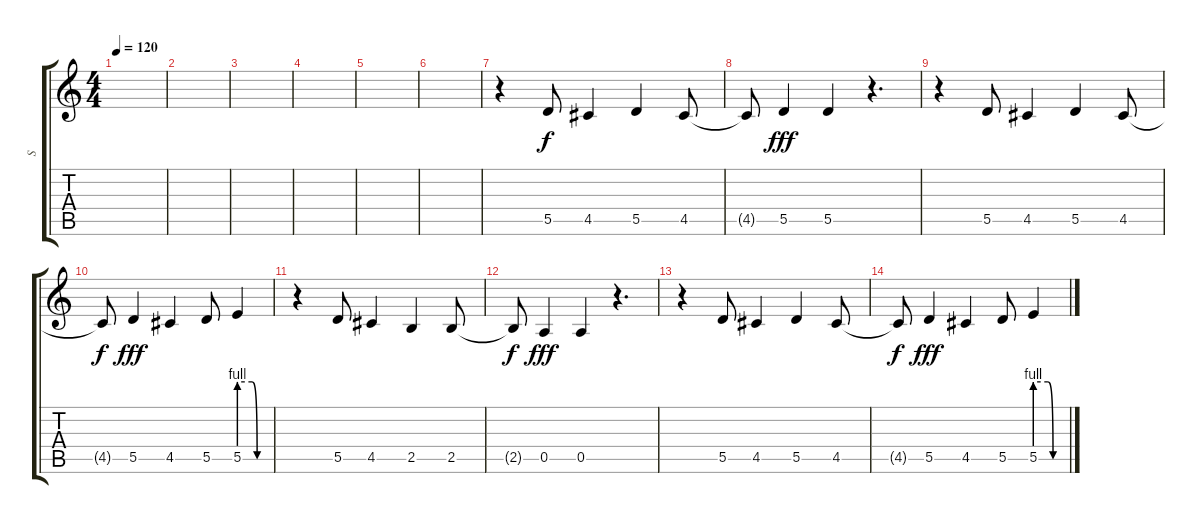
\track ("S" "S") {instrument acousticguitarsteel}
\staff {score tabs}
\tuning (E4 B3 G3 D3 A2 E2) {hide}
\ts (4 4)
\tempo 120
\clef g2
\ks c
|
|
|
|
|
|
r.4 5.5.8 4.5.4 5.5.4 4.5.8 |
4.5{t}.8{dy f} 5.5.4{dy fff} 5.5.4 r.4{d} |
r.4 5.5.8 4.5.4 5.5.4 4.5.8 |
4.5{t}.8{dy f} 5.5.4{dy fff} 4.5.4 5.5.8 5.5{be (custom 0 4 25 4 35 0 60 0)}.4 |
r.4 5.5.8 4.5.4 2.5.4 2.5.8 |
2.5{t}.8{dy f} 0.5.4{dy fff} 0.5.4 r.4{d} |
r.4 5.5.8 4.5.4 5.5.4 4.5.8 |
4.5{t}.8{dy f} 5.5.4{dy fff} 4.5.4 5.5.8 5.5{be (custom 0 4 25 4 35 0 60 0)}.4
